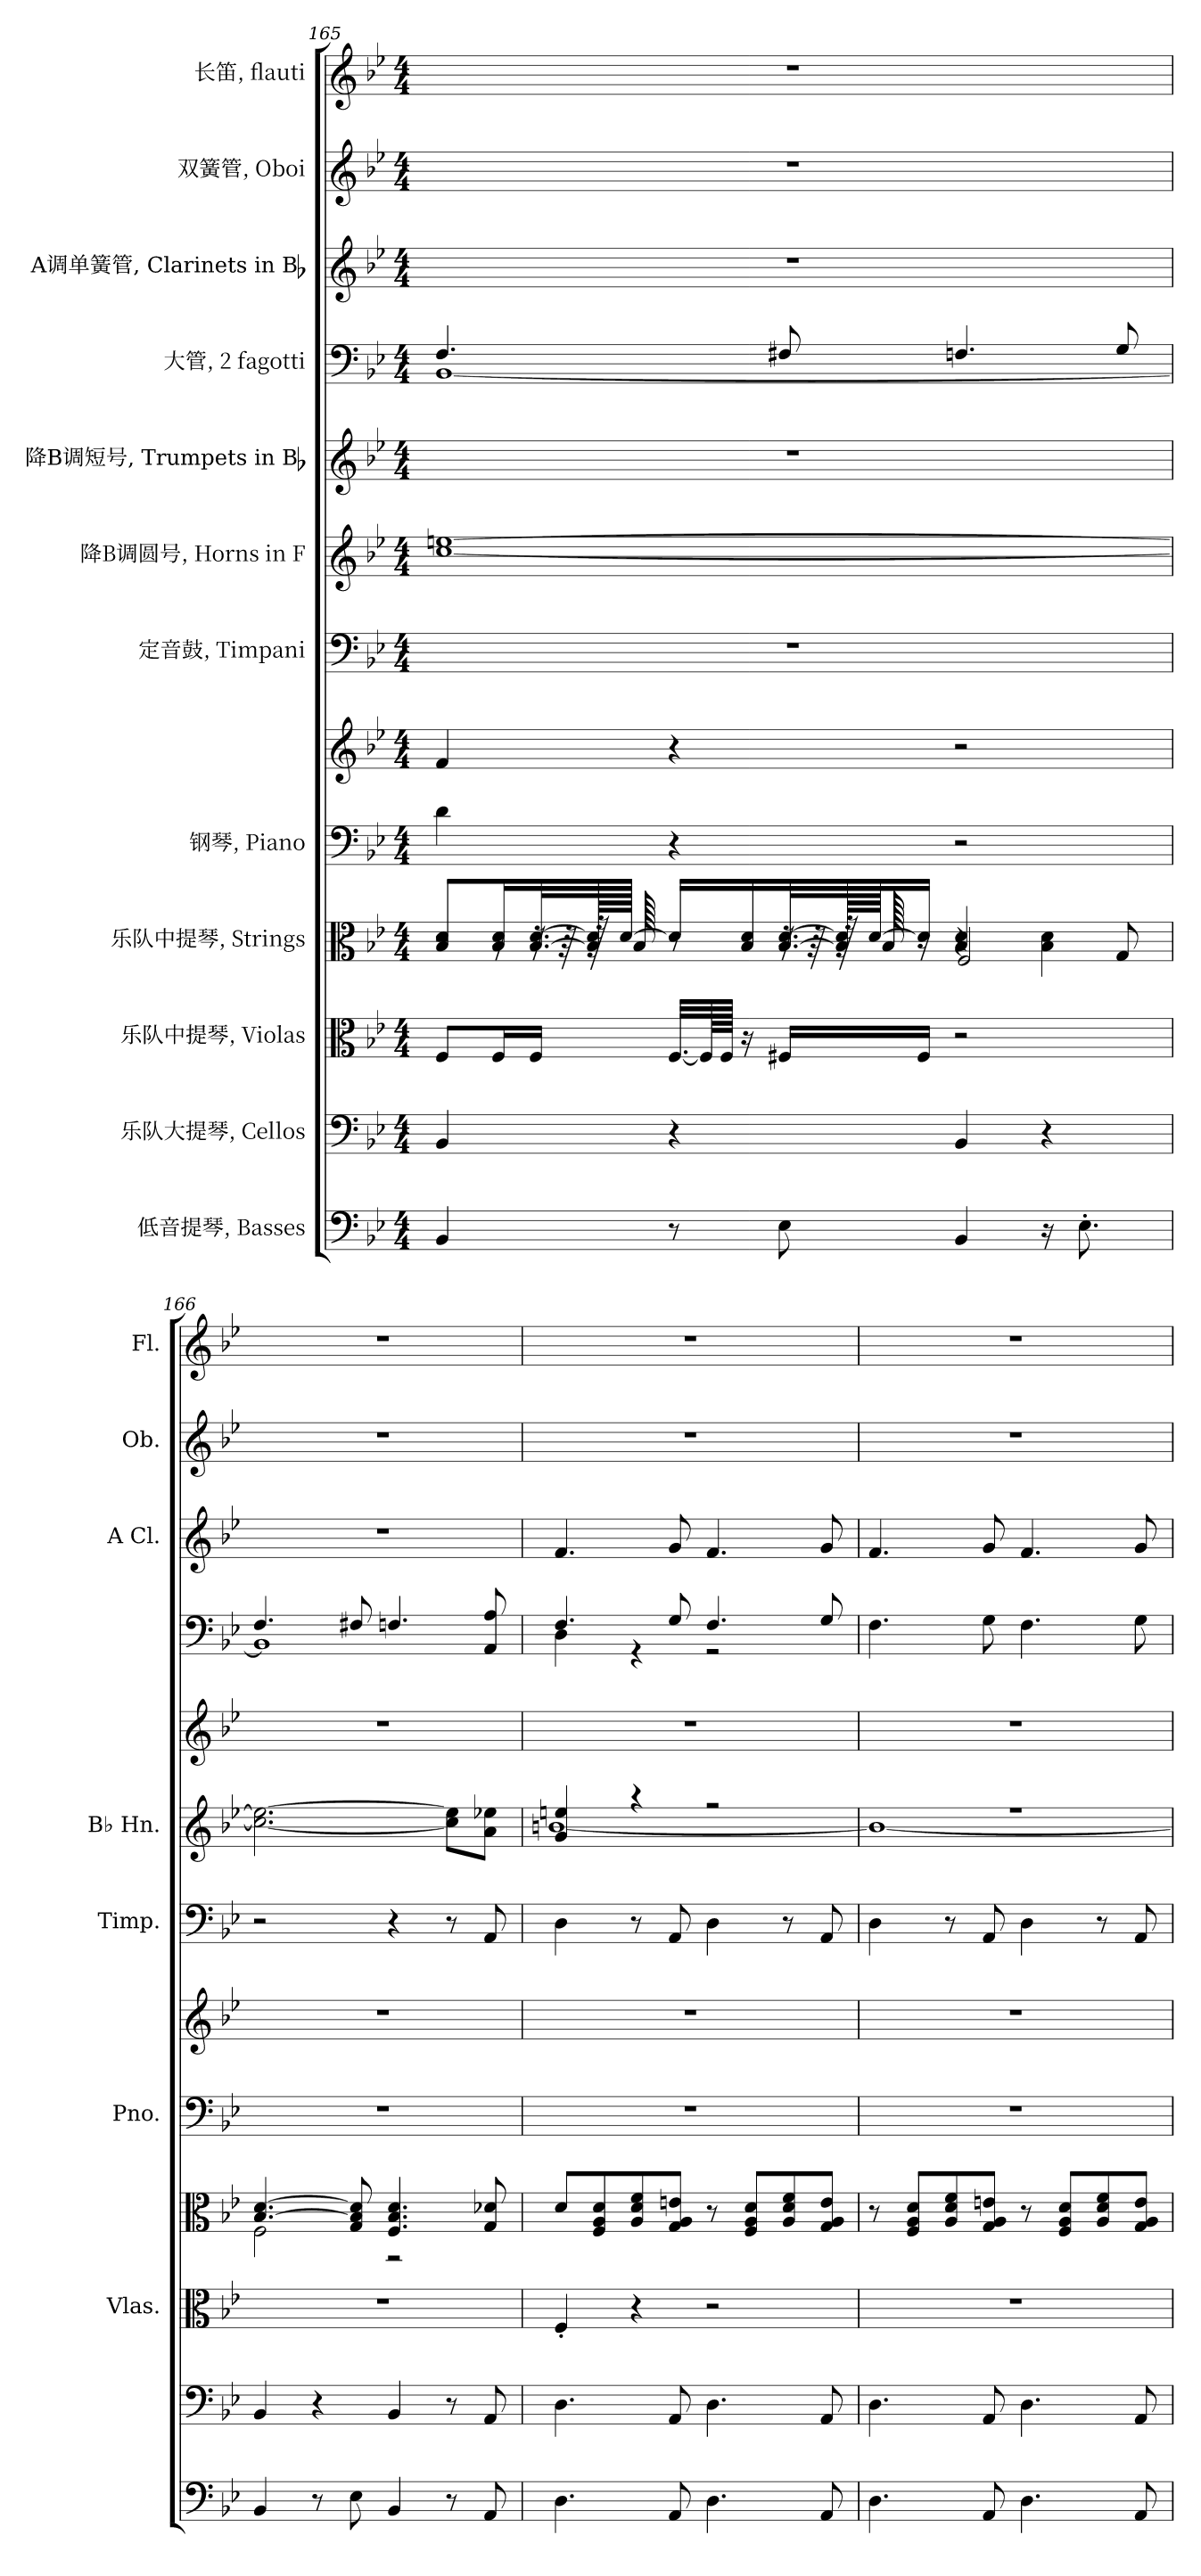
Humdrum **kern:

**kern	**kern	**kern	**kern	**kern	**kern	**kern	**kern	**kern	**kern	**kern	**kern	**kern
*part12	*part11	*part10	*part9	*part8	*part8	*part7	*part6	*part5	*part4	*part3	*part2	*part1
*staff13	*staff12	*staff11	*staff10	*staff9	*staff8	*staff7	*staff6	*staff5	*staff4	*staff3	*staff2	*staff1
*I"低音提琴, Basses	*I"乐队大提琴, Cellos	*I"乐队中提琴, Violas	*I"乐队中提琴, Strings	*I"钢琴, Piano	*	*I"定音鼓, Timpani	*I"降B调圆号, Horns in F	*I"降B调短号, Trumpets in Bb	*I"大管, 2 fagotti	*I"A调单簧管, Clarinets in Bb	*I"双簧管, Oboi	*I"长笛, flauti
*	*	*I'Vlas.	*	*I'Pno.	*	*I'Timp.	*I'B♭ Hn.	*	*	*I'A Cl.	*I'Ob.	*I'Fl.
!!LO:PB:g=z
*clefF4	*clefF4	*clefC3	*clefC3	*clefF4	*clefG2	*clefF4	*clefG2	*clefG2	*clefF4	*clefG2	*clefG2	*clefG2
*ITrd7c12	*	*	*	*	*	*	*ITrd1c2	*ITrd1c2	*	*ITrd2c3	*	*
*k[b-e-]	*k[b-e-]	*k[b-e-]	*k[b-e-]	*k[b-e-]	*k[b-e-]	*k[b-e-]	*k[b-e-a-d-]	*k[b-e-a-d-]	*k[b-e-]	*k[f#]	*k[b-e-]	*k[b-e-]
*M4/4	*M4/4	*M4/4	*M4/4	*M4/4	*M4/4	*M4/4	*M4/4	*M4/4	*M4/4	*M4/4	*M4/4	*M4/4
=165	=165	=165	=165	=165	=165	=165	=165	=165	=165	=165	=165	=165
*	*	*	*^	*	*	*	*	*	*^	*	*	*
*	*	*	*	*^	*	*	*	*	*	*	*	*	*	*
4BBB-/	4BB-/	8F/L	8B-/ 8d/L	2r	8r	4d\	4f/	1r	[1b- [1ddn	1r	4.F/	[1BB-	1r	1r	1r
.	.	16F/L	16B-/ 16d/L	.	16r	.	.	.	.	.	.	.	.	.	.
.	.	16F/JJ	[32.B-/ [32.d/L	.	32r	.	.	.	.	.	.	.	.	.	.
.	.	.	.	.	64r	.	.	.	.	.	.	.	.	.	.
.	.	.	128B-/] 128d/]LL	.	128r	.	.	.	.	.	.	.	.	.	.
.	.	.	[128d/JJJJJ	.	128B-/	.	.	.	.	.	.	.	.	.	.
8r	4r	[32.F/LLL	16d/LL]	.	8r	4r	4r	.	.	.	.	.	.	.	.
.	.	128F/LL]	.	.	.	.	.	.	.	.	.	.	.	.	.
.	.	128F/JJJJJ	.	.	.	.	.	.	.	.	.	.	.	.	.
.	.	16r	16B-/ 16d/	.	.	.	.	.	.	.	.	.	.	.	.
8EE-\	.	16F#X/LL	[32.B-/ [32.d/L	.	32r	.	.	.	.	.	8F#X/	.	.	.	.
.	.	.	.	.	64r	.	.	.	.	.	.	.	.	.	.
.	.	.	128B-/] 128d/]LL	.	128r	.	.	.	.	.	.	.	.	.	.
.	.	.	[128d/JJJ	.	128B-/	.	.	.	.	.	.	.	.	.	.
.	.	16F#/JJ	16d/JJ]	.	16r	.	.	.	.	.	.	.	.	.	.
4BBB-/	4BB-/	2r	4B-/ 4d/	4r	2F/	2r	2r	.	.	.	4.Fn/	.	.	.	.
16r	4r	.	8r	4B-\ 4d\	.	.	.	.	.	.	.	.	.	.	.
8.EE-'\	.	.	.	.	.	.	.	.	.	.	.	.	.	.	.
.	.	.	8G/	.	.	.	.	.	.	.	8G/	.	.	.	.
*	*	*	*v	*v	*v	*	*	*	*	*	*	*	*	*	*
=166	=166	=166	=166	=166	=166	=166	=166	=166	=166	=166	=166	=166	=166
*	*	*	*	*	*	*	*	*	*	*	*	*	*MM121
*	*	*	*^	*	*	*	*	*	*	*	*	*	*
4BBB-/	4BB-/	1r	[4.B-/ [4.d/	2F\	1r	1r	2r	2.b-\_ 2.dd\_	1r	4.F/	1BB-]	1r	1r	1r
8r	4r	.	.	.	.	.	.	.	.	.	.	.	.	.
8EE-\	.	.	8G/ 8B-/] 8d/]	.	.	.	.	.	.	8F#X/	.	.	.	.
4BBB-/	4BB-/	.	4.F/ 4.B-/ 4.d/	2r	.	.	4r	.	.	4.Fn/	.	.	.	.
8r	8r	.	.	.	.	.	8r	8b-\] 8dd\]L	.	.	.	.	.	.
8AAA/	8AA/	.	8G/ 8d-X/	.	.	.	8AA/	8g\ 8dd-X\J	.	8AA/ 8A/	.	.	.	.
*	*	*	*v	*v	*	*	*	*	*	*	*	*	*	*
!!LO:PB:g=z
=167	=167	=167	=167	=167	=167	=167	=167	=167	=167	=167	=167	=167	=167
*	*	*	*	*	*	*	*^	*	*	*	*	*	*
4.DD\	4.D\	4F'/	8d/L	1r	1r	4D\	4f/ 4ddn/	[1an	1r	4.F/	4D\	4.d/	1r	1r
.	.	.	8F/ 8A/ 8d/	.	.	.	.	.	.	.	.	.	.	.
.	.	4r	8A/ 8d/ 8f/	.	.	8r	4r	.	.	.	4r	.	.	.
8AAA/	8AA/	.	8G/ 8A/ 8en/J	.	.	8AA/	.	.	.	8G/	.	8e/	.	.
4.DD\	4.D\	2r	8r	.	.	4D\	2r	.	.	4.F/	2r	4.d/	.	.
.	.	.	8F/ 8A/ 8d/L	.	.	.	.	.	.	.	.	.	.	.
.	.	.	8A/ 8d/ 8f/	.	.	8r	.	.	.	.	.	.	.	.
8AAA/	8AA/	.	8G/ 8A/ 8e/J	.	.	8AA/	.	.	.	8G/	.	8e/	.	.
*	*	*	*	*	*	*	*	*	*	*v	*v	*	*	*
=168	=168	=168	=168	=168	=168	=168	=168	=168	=168	=168	=168	=168	=168
4.DD\	4.D\	1r	8r	1r	1r	4D\	1r	1a_	1r	4.F\	4.d/	1r	1r
.	.	.	8F/ 8A/ 8d/L	.	.	.	.	.	.	.	.	.	.
.	.	.	8A/ 8d/ 8f/	.	.	8r	.	.	.	.	.	.	.
8AAA/	8AA/	.	8G/ 8A/ 8en/J	.	.	8AA/	.	.	.	8G\	8e/	.	.
4.DD\	4.D\	.	8r	.	.	4D\	.	.	.	4.F\	4.d/	.	.
.	.	.	8F/ 8A/ 8d/L	.	.	.	.	.	.	.	.	.	.
.	.	.	8A/ 8d/ 8f/	.	.	8r	.	.	.	.	.	.	.
8AAA/	8AA/	.	8G/ 8A/ 8e/J	.	.	8AA/	.	.	.	8G\	8e/	.	.
*	*	*	*	*	*	*	*v	*v	*	*	*	*	*
=	=	=	=	=	=	=	=	=	=	=	=	=
*-	*-	*-	*-	*-	*-	*-	*-	*-	*-	*-	*-	*-
